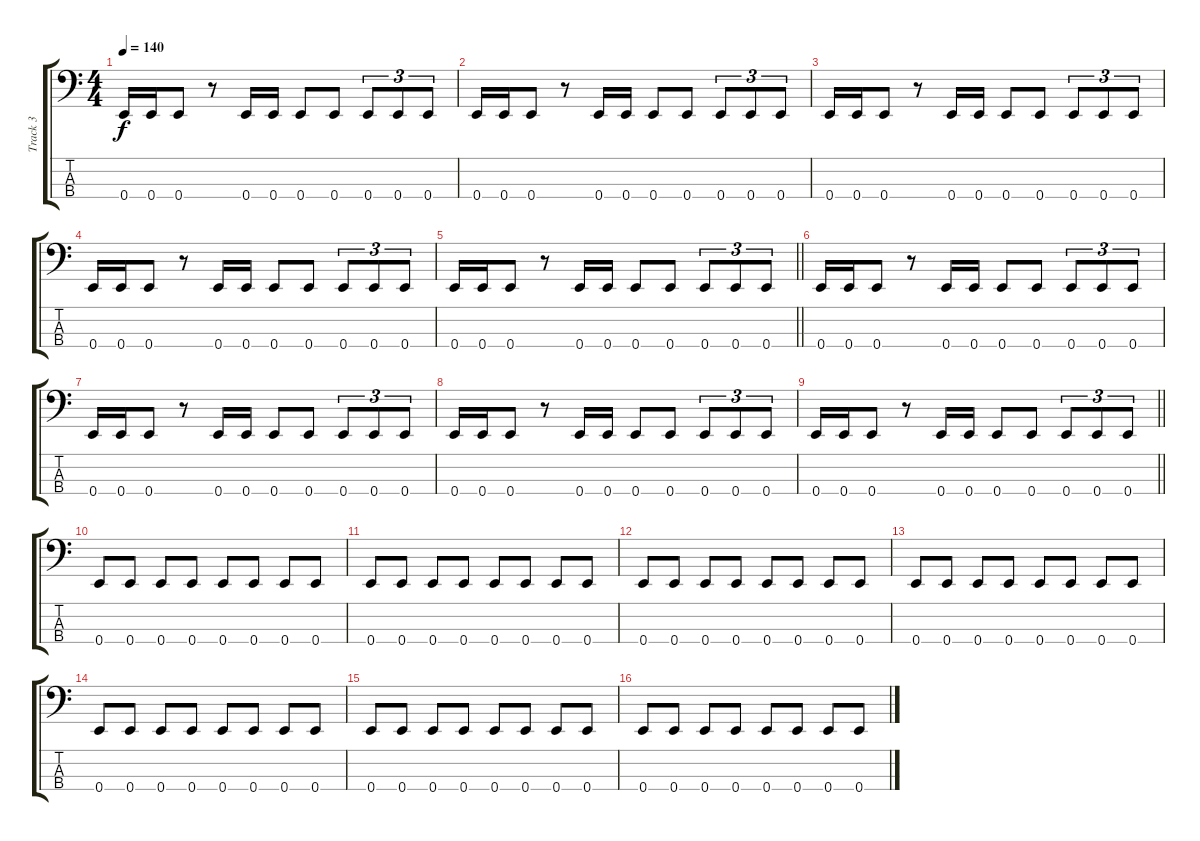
\track ("Track 3" "Track 3") {instrument electricbassfinger}
\staff {score tabs}
\tuning (G2 D2 A1 E1) {hide}
\ts (4 4)
\tempo 140
\clef f4
\ks c
0.4.16{dy f} 0.4.16 0.4.8 r.8 0.4.16 0.4.16 0.4.8 0.4.8 0.4.8{tu (3 2)} 0.4.8{tu (3 2)} 0.4.8{tu (3 2)} |
0.4.16 0.4.16 0.4.8 r.8 0.4.16 0.4.16 0.4.8 0.4.8 0.4.8{tu (3 2)} 0.4.8{tu (3 2)} 0.4.8{tu (3 2)} |
0.4.16 0.4.16 0.4.8 r.8 0.4.16 0.4.16 0.4.8 0.4.8 0.4.8{tu (3 2)} 0.4.8{tu (3 2)} 0.4.8{tu (3 2)} |
0.4.16 0.4.16 0.4.8 r.8 0.4.16 0.4.16 0.4.8 0.4.8 0.4.8{tu (3 2)} 0.4.8{tu (3 2)} 0.4.8{tu (3 2)} |
\barLineRight lightlight
0.4.16 0.4.16 0.4.8 r.8 0.4.16 0.4.16 0.4.8 0.4.8 0.4.8{tu (3 2)} 0.4.8{tu (3 2)} 0.4.8{tu (3 2)} |
\section ("" "")
0.4.16 0.4.16 0.4.8 r.8 0.4.16 0.4.16 0.4.8 0.4.8 0.4.8{tu (3 2)} 0.4.8{tu (3 2)} 0.4.8{tu (3 2)} |
0.4.16 0.4.16 0.4.8 r.8 0.4.16 0.4.16 0.4.8 0.4.8 0.4.8{tu (3 2)} 0.4.8{tu (3 2)} 0.4.8{tu (3 2)} |
0.4.16 0.4.16 0.4.8 r.8 0.4.16 0.4.16 0.4.8 0.4.8 0.4.8{tu (3 2)} 0.4.8{tu (3 2)} 0.4.8{tu (3 2)} |
\barLineRight lightlight
0.4.16 0.4.16 0.4.8 r.8 0.4.16 0.4.16 0.4.8 0.4.8 0.4.8{tu (3 2)} 0.4.8{tu (3 2)} 0.4.8{tu (3 2)} |
\section ("" "")
0.4.8 0.4.8 0.4.8 0.4.8 0.4.8 0.4.8 0.4.8 0.4.8 |
0.4.8 0.4.8 0.4.8 0.4.8 0.4.8 0.4.8 0.4.8 0.4.8 |
0.4.8 0.4.8 0.4.8 0.4.8 0.4.8 0.4.8 0.4.8 0.4.8 |
0.4.8 0.4.8 0.4.8 0.4.8 0.4.8 0.4.8 0.4.8 0.4.8 |
0.4.8 0.4.8 0.4.8 0.4.8 0.4.8 0.4.8 0.4.8 0.4.8 |
0.4.8 0.4.8 0.4.8 0.4.8 0.4.8 0.4.8 0.4.8 0.4.8 |
0.4.8 0.4.8 0.4.8 0.4.8 0.4.8 0.4.8 0.4.8 0.4.8
